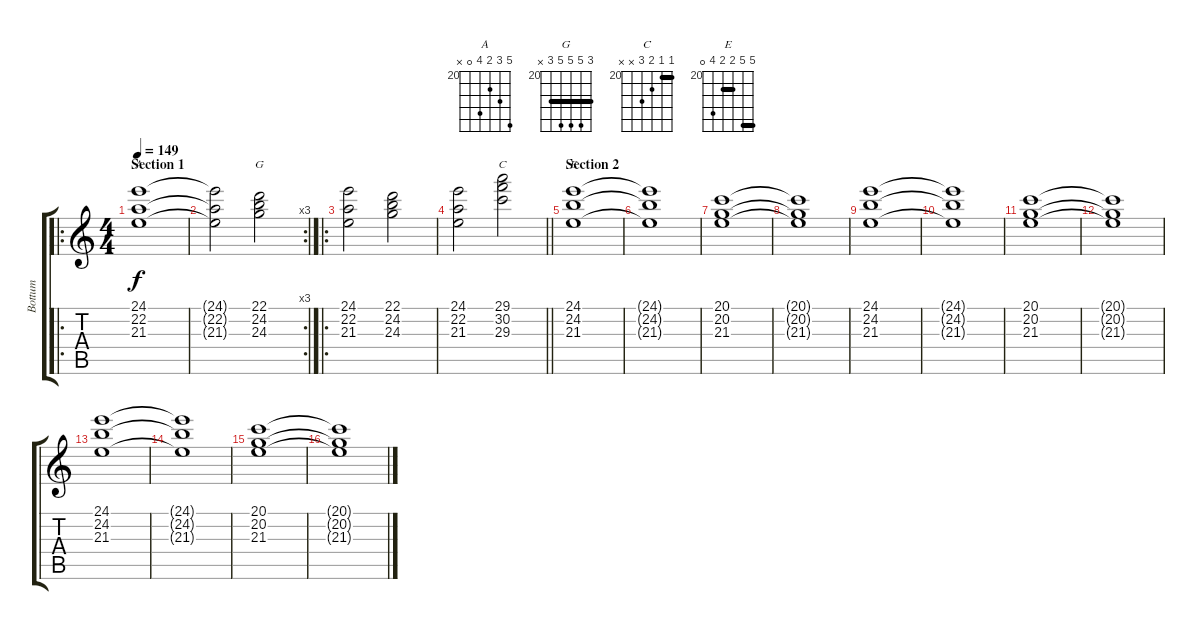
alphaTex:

\track ("Bottum" "Bottum") {instrument stringensemble1}
\staff {score tabs}
\tuning (E4 B3 G3 D3 A2 E2) {hide}
\chord ("A" 24 22 21 23 0 x) {firstfret 20}
\chord ("G" 22 24 24 24 22 x) {firstfret 20 barre 22}
\chord ("C" 20 20 21 22 x x) {firstfret 20 barre 20}
\chord ("E" 24 24 21 21 23 0) {firstfret 20 barre (21 24)}
\ro
\ts (4 4)
\section ("" "Section 1")
\tempo 149
\clef g2
\ks c
(24.1 22.2 21.3).1{ch "A" dy f volume 7} |
\rc 3
(24.1{t} 22.2{t} 21.3{t}).2 (22.1 24.2 24.3).2{ch "G"} |
\ro
(24.1 22.2 21.3).2 (22.1 24.2 24.3).2 |
\barLineRight lightlight
(24.1 22.2 21.3).2 (29.1 30.2 29.3).2{ch "C"} |
\section ("" "Section 2")
(24.1 24.2 21.3).1{ch "E"} |
(24.1{t} 24.2{t} 21.3{t}).1 |
(20.1 20.2 21.3).1 |
(20.1{t} 20.2{t} 21.3{t}).1 |
(24.1 24.2 21.3).1 |
(24.1{t} 24.2{t} 21.3{t}).1 |
(20.1 20.2 21.3).1 |
(20.1{t} 20.2{t} 21.3{t}).1 |
(24.1 24.2 21.3).1 |
(24.1{t} 24.2{t} 21.3{t}).1 |
(20.1 20.2 21.3).1 |
(20.1{t} 20.2{t} 21.3{t}).1
